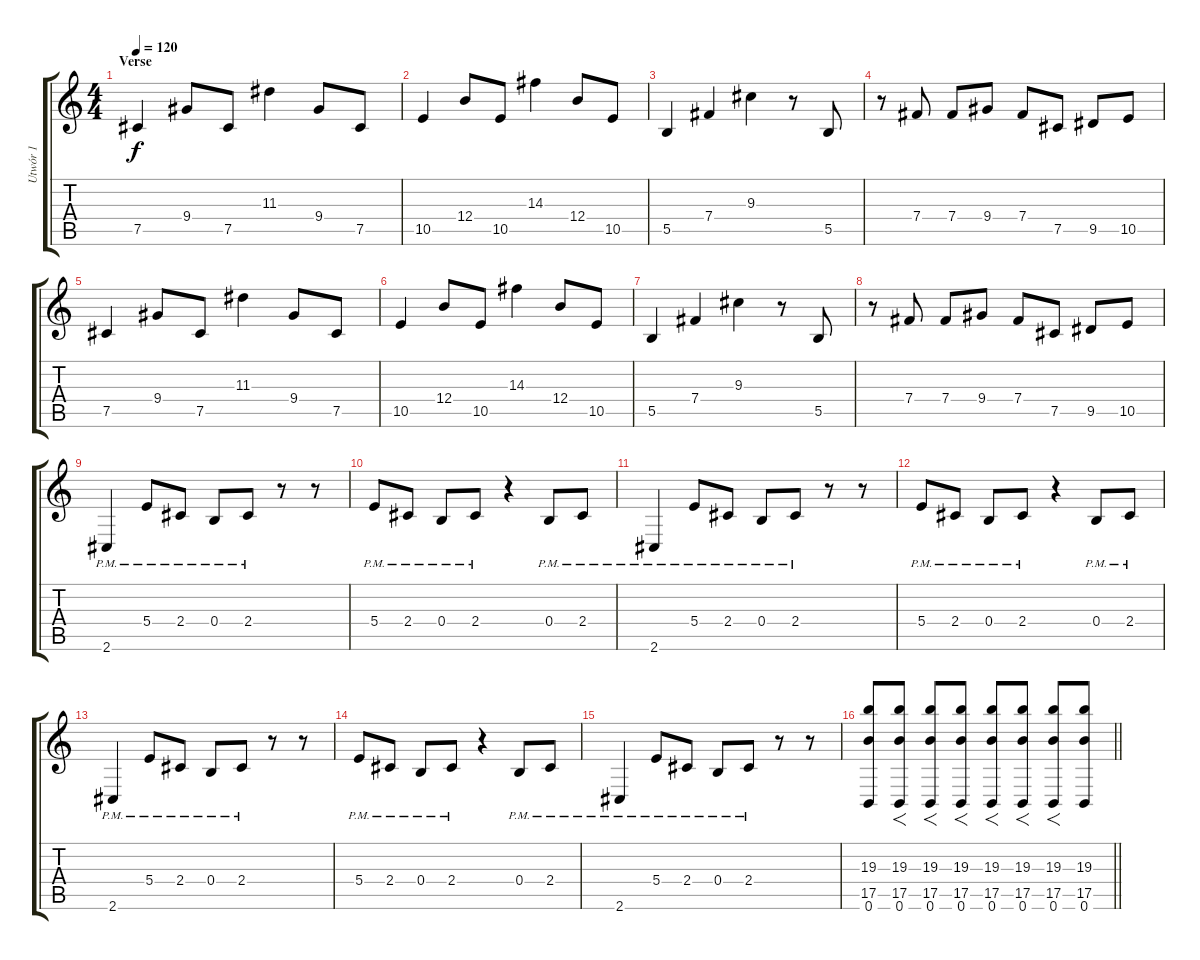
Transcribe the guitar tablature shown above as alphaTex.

\track ("Utwór 1" "Utwór 1") {instrument distortionguitar}
\staff {score tabs}
\tuning (Db4 Ab3 E3 B2 Gb2 B1) {hide}
\ts (4 4)
\section ("" "Verse")
\tempo 120
\clef g2
\ks c
7.5.4{dy f} 9.4.8 7.5.8 11.3.4 9.4.8 7.5.8 |
10.5.4 12.4.8 10.5.8 14.3.4 12.4.8 10.5.8 |
5.5.4 7.4.4 9.3.4 r.8 5.5.8 |
r.8 7.4.8 7.4.8 9.4.8 7.4.8 7.5.8 9.5.8 10.5.8 |
7.5.4 9.4.8 7.5.8 11.3.4 9.4.8 7.5.8 |
10.5.4 12.4.8 10.5.8 14.3.4 12.4.8 10.5.8 |
5.5.4 7.4.4 9.3.4 r.8 5.5.8 |
r.8 7.4.8 7.4.8 9.4.8 7.4.8 7.5.8 9.5.8 10.5.8 |
2.6{pm}.4 5.4{pm}.8 2.4{pm}.8 0.4{pm}.8 2.4{pm}.8 r.8 r.8 |
5.4{pm}.8 2.4{pm}.8 0.4{pm}.8 2.4{pm}.8 r.4 0.4{pm}.8 2.4{pm}.8 |
2.6{pm}.4 5.4{pm}.8 2.4{pm}.8 0.4{pm}.8 2.4{pm}.8 r.8 r.8 |
5.4{pm}.8 2.4{pm}.8 0.4{pm}.8 2.4{pm}.8 r.4 0.4{pm}.8 2.4{pm}.8 |
2.6{pm}.4 5.4{pm}.8 2.4{pm}.8 0.4{pm}.8 2.4{pm}.8 r.8 r.8 |
5.4{pm}.8 2.4{pm}.8 0.4{pm}.8 2.4{pm}.8 r.4 0.4{pm}.8 2.4{pm}.8 |
2.6{pm}.4 5.4{pm}.8 2.4{pm}.8 0.4{pm}.8 2.4{pm}.8 r.8 r.8 |
\barLineRight lightlight
(19.3 17.5 0.6).8 (19.3 17.5 0.6).8{f} (19.3 17.5 0.6).8{f} (19.3 17.5 0.6).8{f} (19.3 17.5 0.6).8{f} (19.3 17.5 0.6).8{f} (19.3 17.5 0.6).8{f} (19.3 17.5 0.6).8
